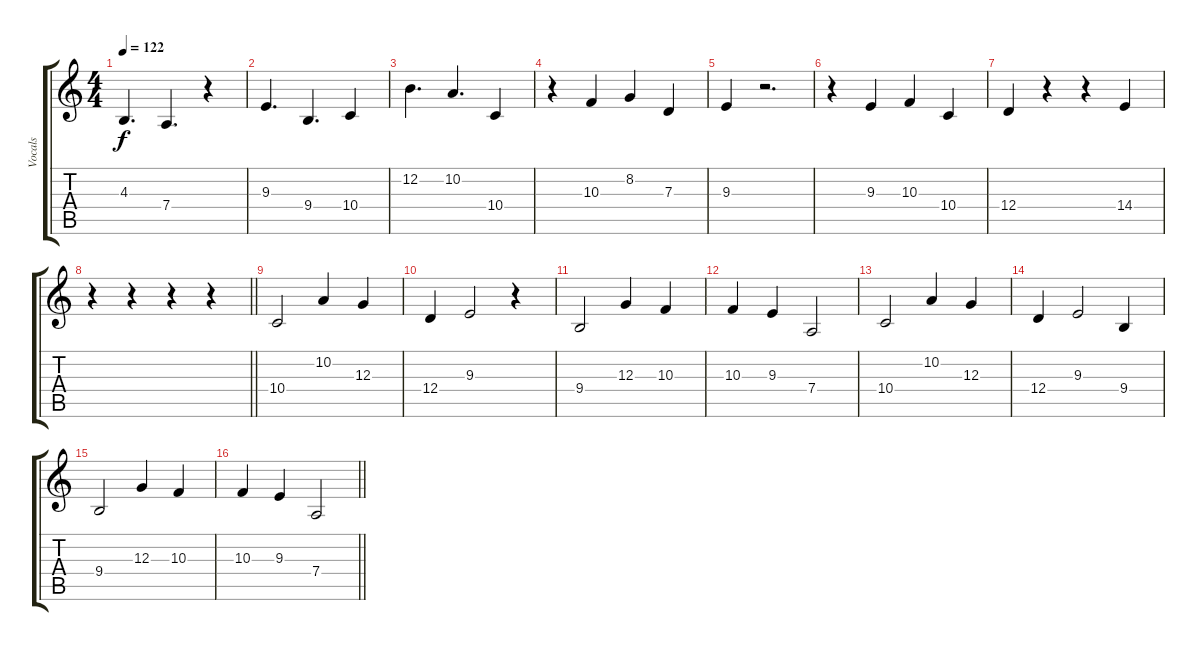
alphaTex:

\track ("Vocals" "Vocals") {instrument viola}
\staff {score tabs}
\tuning (E4 B3 G3 D3 A2 E2) {hide}
\ts (4 4)
\tempo 122
\clef g2
\ks c
4.3.4{d dy f} 7.4.4{d} r.4 |
9.3.4{d} 9.4.4{d} 10.4.4 |
12.2.4{d} 10.2.4{d} 10.4.4 |
r.4 10.3.4 8.2.4 7.3.4 |
9.3.4 r.2{d} |
r.4 9.3.4 10.3.4 10.4.4 |
12.4.4 r.4 r.4 14.4.4 |
\barLineRight lightlight
r.4 r.4 r.4 r.4 |
10.4.2 10.2.4 12.3.4 |
12.4.4 9.3.2 r.4 |
9.4.2 12.3.4 10.3.4 |
10.3.4 9.3.4 7.4.2 |
10.4.2 10.2.4 12.3.4 |
12.4.4 9.3.2 9.4.4 |
9.4.2 12.3.4 10.3.4 |
\barLineRight lightlight
10.3.4 9.3.4 7.4.2
